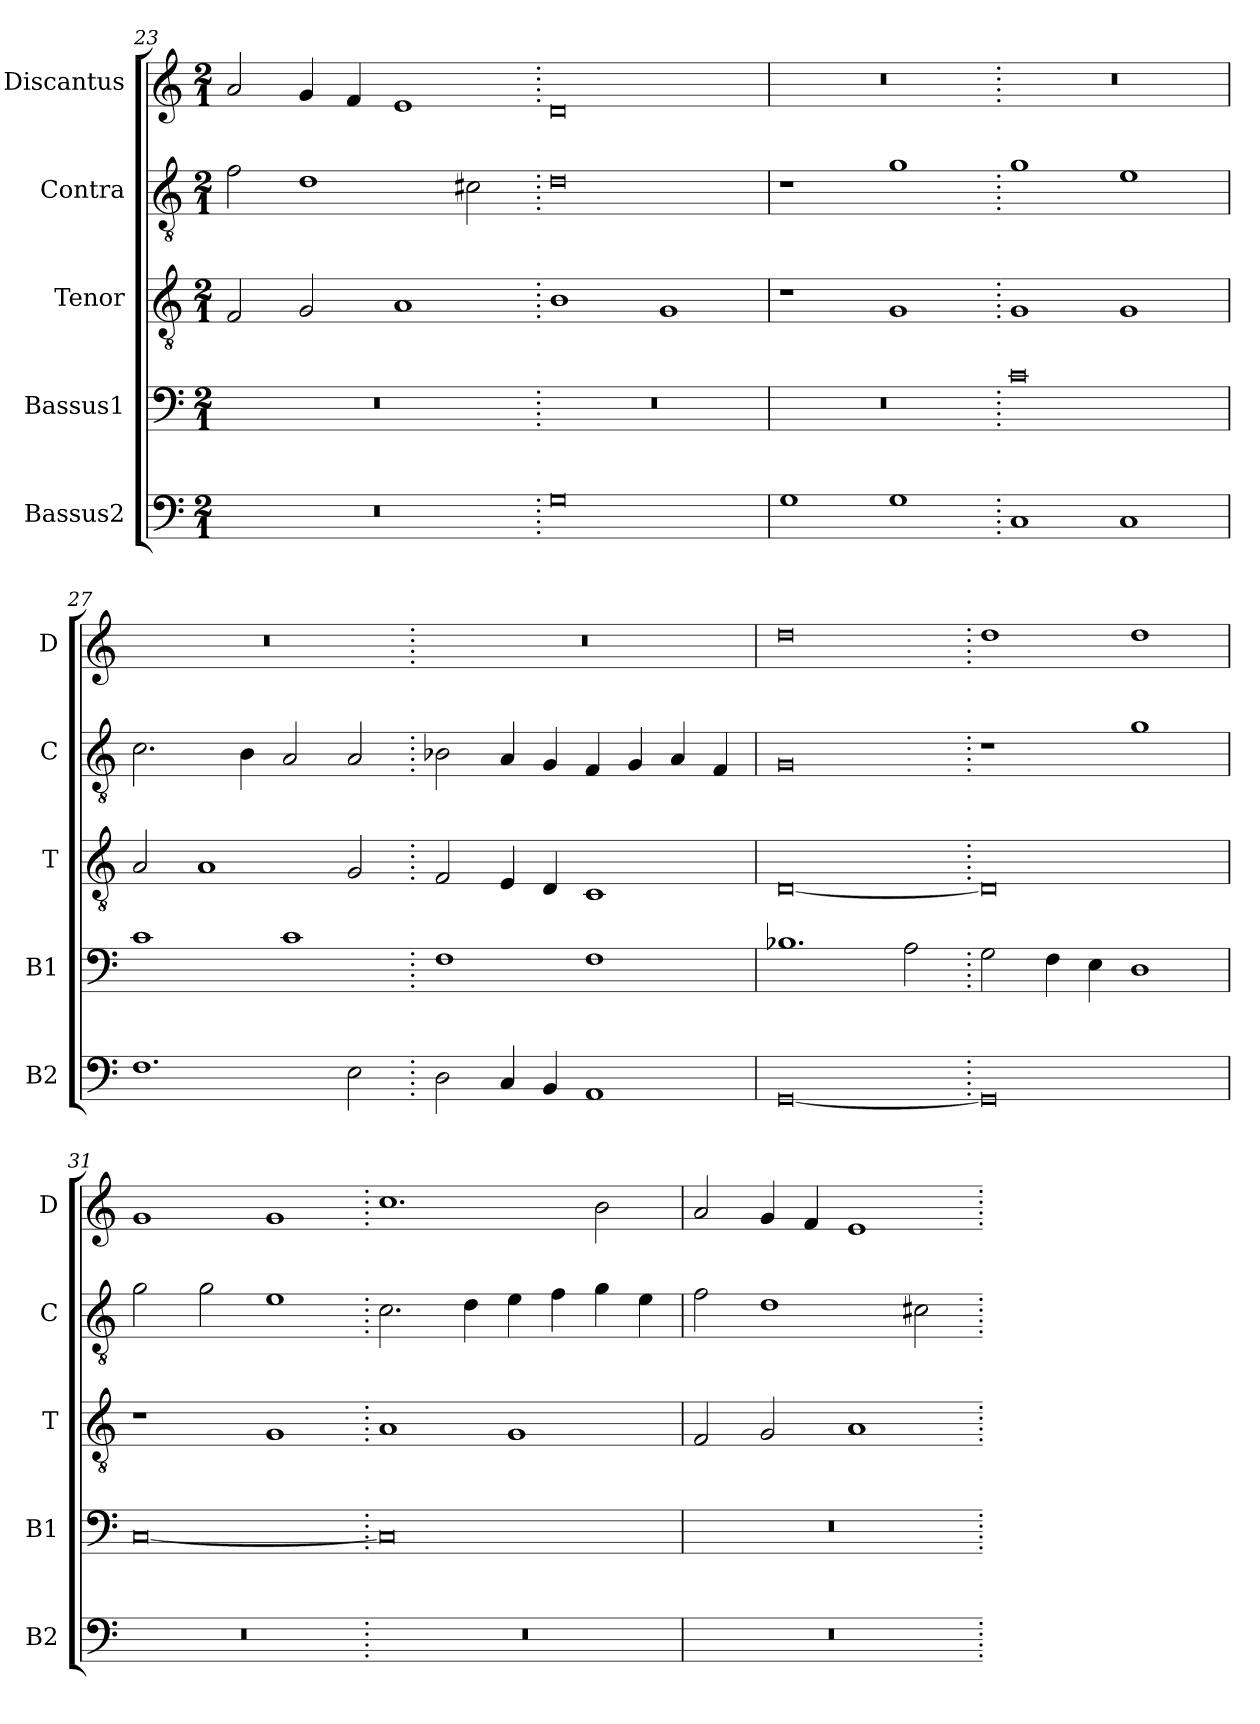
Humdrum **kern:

**kern	**kern	**kern	**kern	**kern
*part5	*part4	*part3	*part2	*part1
*staff5	*staff4	*staff3	*staff2	*staff1
*I"Bassus2	*I"Bassus1	*I"Tenor	*I"Contra	*I"Discantus
*I'B2	*I'B1	*I'T	*I'C	*I'D
*clefF4	*clefF4	*clefGv2	*clefGv2	*clefG2
*k[]	*k[]	*k[]	*k[]	*k[]
*M2/1	*M2/1	*M2/1	*M2/1	*M2/1
=23	=23	=23	=23	=23
0r	0r	2F/	2f\	2a/
.	.	2G/	1d	4g/
.	.	.	.	4f/
.	.	1A	.	1e
.	.	.	2c#X\	.
=24.	=24.	=24.	=24.	=24.
0G	0r	1B	0d	0d
.	.	1G	.	.
=25	=25	=25	=25	=25
1G	0r	1r	1r	0r
1G	.	1G	1g	.
=26.	=26.	=26.	=26.	=26.
1C	0c	1G	1g	0r
1C	.	1G	1e	.
=27	=27	=27	=27	=27
1.F	1c	2A/	2.c\	0r
.	.	1A	.	.
.	.	.	4B\	.
.	1c	.	2A/	.
2E\	.	2G/	2A/	.
=28.	=28.	=28.	=28.	=28.
2D\	1F	2F/	2B-X\	0r
4C/	.	4E/	4A/	.
4BB/	.	4D/	4G/	.
1AA	1F	1C	4F/	.
.	.	.	4G/	.
.	.	.	4A/	.
.	.	.	4F/	.
=29	=29	=29	=29	=29
[0GG	1.B-X	[0D	0G	0dd
.	2A\	.	.	.
=30.	=30.	=30.	=30.	=30.
0GG]	2G\	0D]	1r	1dd
.	4F\	.	.	.
.	4E\	.	.	.
.	1D	.	1g	1dd
=31	=31	=31	=31	=31
0r	[0C	1r	2g\	1g
.	.	.	2g\	.
.	.	1G	1e	1g
=32.	=32.	=32.	=32.	=32.
0r	0C]	1A	2.c\	1.cc
.	.	.	4d\	.
.	.	1G	4e\	.
.	.	.	4f\	.
.	.	.	4g\	2b\
.	.	.	4e\	.
=33	=33	=33	=33	=33
0r	0r	2F/	2f\	2a/
.	.	2G/	1d	4g/
.	.	.	.	4f/
.	.	1A	.	1e
.	.	.	2c#X\	.
=.	=.	=.	=.	=.
*-	*-	*-	*-	*-
